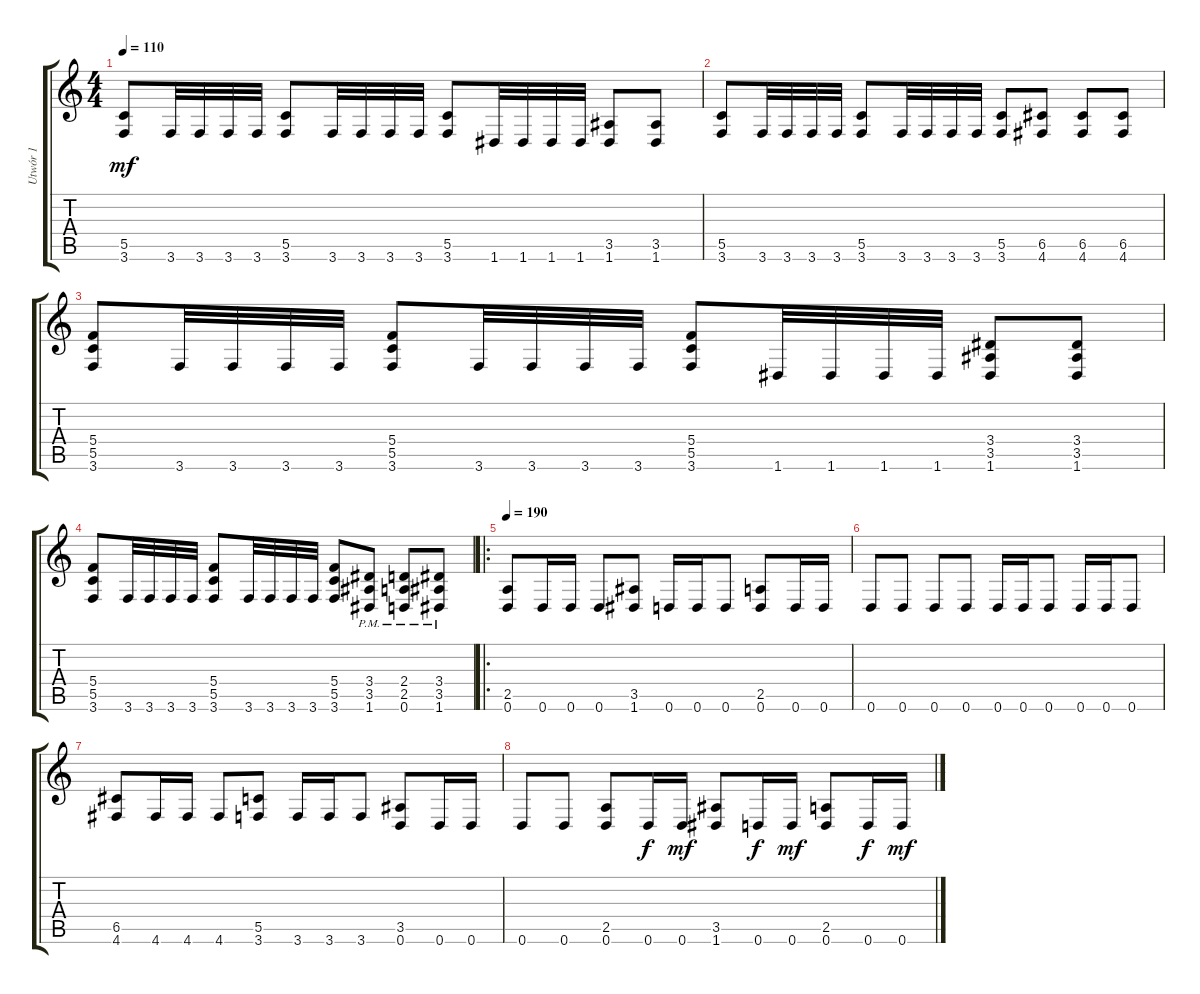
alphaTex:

\track ("Utwór 1" "Utwór 1") {instrument distortionguitar}
\staff {score tabs}
\tuning (D4 A3 F3 C3 G2 D2) {hide}
\ts (4 4)
\tempo 110
\clef g2
\ks c
(5.5 3.6).8{dy mf} 3.6.32 3.6.32 3.6.32 3.6.32 (5.5 3.6).8 3.6.32 3.6.32 3.6.32 3.6.32 (5.5 3.6).8 1.6.32 1.6.32 1.6.32 1.6.32 (3.5 1.6).8 (3.5 1.6).8 |
(5.5 3.6).8 3.6.32 3.6.32 3.6.32 3.6.32 (5.5 3.6).8 3.6.32 3.6.32 3.6.32 3.6.32 (5.5 3.6).8 (6.5 4.6).8 (6.5 4.6).8 (6.5 4.6).8 |
(5.4 5.5 3.6).8 3.6.32 3.6.32 3.6.32 3.6.32 (5.4 5.5 3.6).8 3.6.32 3.6.32 3.6.32 3.6.32 (5.4 5.5 3.6).8 1.6.32 1.6.32 1.6.32 1.6.32 (3.4 3.5 1.6).8 (3.4 3.5 1.6).8 |
(5.4 5.5 3.6).8 3.6.32 3.6.32 3.6.32 3.6.32 (5.4 5.5 3.6).8 3.6.32 3.6.32 3.6.32 3.6.32 (5.4 5.5 3.6).8 (3.4{pm} 3.5{pm} 1.6{pm}).8 (2.4{pm} 2.5{pm} 0.6{pm}).8 (3.4{pm} 3.5{pm} 1.6{pm}).8 |
\ro
\tempo 190
(2.5 0.6).8 0.6.16 0.6.16 0.6.8 (3.5 1.6).8 0.6.16 0.6.16 0.6.8 (2.5 0.6).8 0.6.16 0.6.16 |
0.6.8 0.6.8 0.6.8 0.6.8 0.6.16 0.6.16 0.6.8 0.6.16 0.6.16 0.6.8 |
(6.5 4.6).8 4.6.16 4.6.16 4.6.8 (5.5 3.6).8 3.6.16 3.6.16 3.6.8 (3.5 0.6).8 0.6.16 0.6.16 |
0.6.8 0.6.8 (2.5 0.6).8 0.6.16{dy f} 0.6.16{dy mf} (3.5 1.6).8 0.6.16{dy f} 0.6.16{dy mf} (2.5 0.6).8 0.6.16{dy f} 0.6.16{dy mf}
